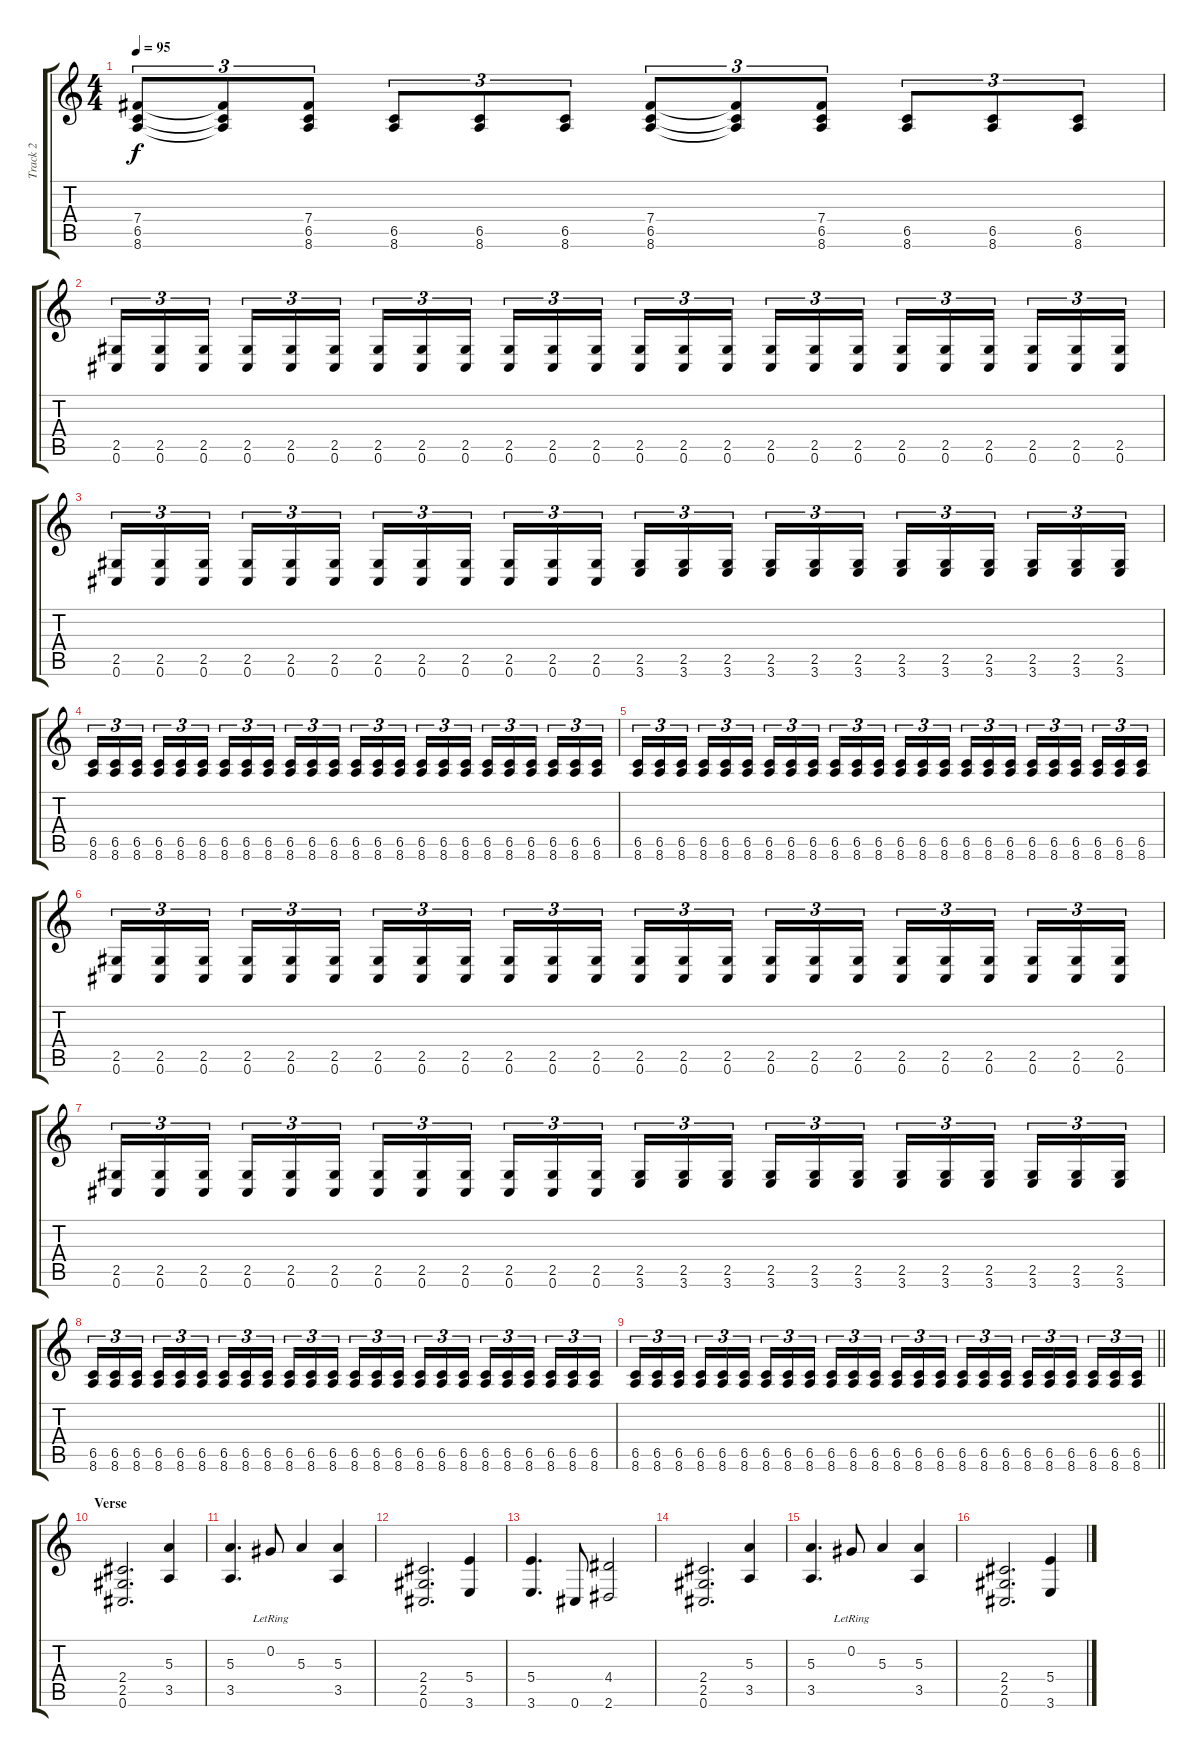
\track ("Track 2" "Track 2") {instrument overdrivenguitar}
\staff {score tabs}
\tuning (Db4 Ab3 E3 B2 Gb2 Db2) {hide}
\ts (4 4)
\tempo 95
\clef g2
\ks c
(7.4 6.5 8.6).8{tu (3 2) dy f} (7.4{t} 6.5{t} 8.6{t}).8{tu (3 2)} (7.4 6.5 8.6).8{tu (3 2)} (6.5 8.6).8{tu (3 2)} (6.5 8.6).8{tu (3 2)} (6.5 8.6).8{tu (3 2)} (7.4 6.5 8.6).8{tu (3 2)} (7.4{t} 6.5{t} 8.6{t}).8{tu (3 2)} (7.4 6.5 8.6).8{tu (3 2)} (6.5 8.6).8{tu (3 2)} (6.5 8.6).8{tu (3 2)} (6.5 8.6).8{tu (3 2)} |
(2.5 0.6).16{tu (3 2)} (2.5 0.6).16{tu (3 2)} (2.5 0.6).16{tu (3 2) beam splitsecondary} (2.5 0.6).16{tu (3 2)} (2.5 0.6).16{tu (3 2)} (2.5 0.6).16{tu (3 2)} (2.5 0.6).16{tu (3 2)} (2.5 0.6).16{tu (3 2)} (2.5 0.6).16{tu (3 2) beam splitsecondary} (2.5 0.6).16{tu (3 2)} (2.5 0.6).16{tu (3 2)} (2.5 0.6).16{tu (3 2)} (2.5 0.6).16{tu (3 2)} (2.5 0.6).16{tu (3 2)} (2.5 0.6).16{tu (3 2) beam splitsecondary} (2.5 0.6).16{tu (3 2)} (2.5 0.6).16{tu (3 2)} (2.5 0.6).16{tu (3 2)} (2.5 0.6).16{tu (3 2)} (2.5 0.6).16{tu (3 2)} (2.5 0.6).16{tu (3 2) beam splitsecondary} (2.5 0.6).16{tu (3 2)} (2.5 0.6).16{tu (3 2)} (2.5 0.6).16{tu (3 2)} |
(2.5 0.6).16{tu (3 2)} (2.5 0.6).16{tu (3 2)} (2.5 0.6).16{tu (3 2) beam splitsecondary} (2.5 0.6).16{tu (3 2)} (2.5 0.6).16{tu (3 2)} (2.5 0.6).16{tu (3 2)} (2.5 0.6).16{tu (3 2)} (2.5 0.6).16{tu (3 2)} (2.5 0.6).16{tu (3 2) beam splitsecondary} (2.5 0.6).16{tu (3 2)} (2.5 0.6).16{tu (3 2)} (2.5 0.6).16{tu (3 2)} (2.5 3.6).16{tu (3 2)} (2.5 3.6).16{tu (3 2)} (2.5 3.6).16{tu (3 2) beam splitsecondary} (2.5 3.6).16{tu (3 2)} (2.5 3.6).16{tu (3 2)} (2.5 3.6).16{tu (3 2)} (2.5 3.6).16{tu (3 2)} (2.5 3.6).16{tu (3 2)} (2.5 3.6).16{tu (3 2) beam splitsecondary} (2.5 3.6).16{tu (3 2)} (2.5 3.6).16{tu (3 2)} (2.5 3.6).16{tu (3 2)} |
(6.5 8.6).16{tu (3 2)} (6.5 8.6).16{tu (3 2)} (6.5 8.6).16{tu (3 2) beam splitsecondary} (6.5 8.6).16{tu (3 2)} (6.5 8.6).16{tu (3 2)} (6.5 8.6).16{tu (3 2)} (6.5 8.6).16{tu (3 2)} (6.5 8.6).16{tu (3 2)} (6.5 8.6).16{tu (3 2) beam splitsecondary} (6.5 8.6).16{tu (3 2)} (6.5 8.6).16{tu (3 2)} (6.5 8.6).16{tu (3 2)} (6.5 8.6).16{tu (3 2)} (6.5 8.6).16{tu (3 2)} (6.5 8.6).16{tu (3 2) beam splitsecondary} (6.5 8.6).16{tu (3 2)} (6.5 8.6).16{tu (3 2)} (6.5 8.6).16{tu (3 2)} (6.5 8.6).16{tu (3 2)} (6.5 8.6).16{tu (3 2)} (6.5 8.6).16{tu (3 2) beam splitsecondary} (6.5 8.6).16{tu (3 2)} (6.5 8.6).16{tu (3 2)} (6.5 8.6).16{tu (3 2)} |
(6.5 8.6).16{tu (3 2)} (6.5 8.6).16{tu (3 2)} (6.5 8.6).16{tu (3 2) beam splitsecondary} (6.5 8.6).16{tu (3 2)} (6.5 8.6).16{tu (3 2)} (6.5 8.6).16{tu (3 2)} (6.5 8.6).16{tu (3 2)} (6.5 8.6).16{tu (3 2)} (6.5 8.6).16{tu (3 2) beam splitsecondary} (6.5 8.6).16{tu (3 2)} (6.5 8.6).16{tu (3 2)} (6.5 8.6).16{tu (3 2)} (6.5 8.6).16{tu (3 2)} (6.5 8.6).16{tu (3 2)} (6.5 8.6).16{tu (3 2) beam splitsecondary} (6.5 8.6).16{tu (3 2)} (6.5 8.6).16{tu (3 2)} (6.5 8.6).16{tu (3 2)} (6.5 8.6).16{tu (3 2)} (6.5 8.6).16{tu (3 2)} (6.5 8.6).16{tu (3 2) beam splitsecondary} (6.5 8.6).16{tu (3 2)} (6.5 8.6).16{tu (3 2)} (6.5 8.6).16{tu (3 2)} |
(2.5 0.6).16{tu (3 2)} (2.5 0.6).16{tu (3 2)} (2.5 0.6).16{tu (3 2) beam splitsecondary} (2.5 0.6).16{tu (3 2)} (2.5 0.6).16{tu (3 2)} (2.5 0.6).16{tu (3 2)} (2.5 0.6).16{tu (3 2)} (2.5 0.6).16{tu (3 2)} (2.5 0.6).16{tu (3 2) beam splitsecondary} (2.5 0.6).16{tu (3 2)} (2.5 0.6).16{tu (3 2)} (2.5 0.6).16{tu (3 2)} (2.5 0.6).16{tu (3 2)} (2.5 0.6).16{tu (3 2)} (2.5 0.6).16{tu (3 2) beam splitsecondary} (2.5 0.6).16{tu (3 2)} (2.5 0.6).16{tu (3 2)} (2.5 0.6).16{tu (3 2)} (2.5 0.6).16{tu (3 2)} (2.5 0.6).16{tu (3 2)} (2.5 0.6).16{tu (3 2) beam splitsecondary} (2.5 0.6).16{tu (3 2)} (2.5 0.6).16{tu (3 2)} (2.5 0.6).16{tu (3 2)} |
(2.5 0.6).16{tu (3 2)} (2.5 0.6).16{tu (3 2)} (2.5 0.6).16{tu (3 2) beam splitsecondary} (2.5 0.6).16{tu (3 2)} (2.5 0.6).16{tu (3 2)} (2.5 0.6).16{tu (3 2)} (2.5 0.6).16{tu (3 2)} (2.5 0.6).16{tu (3 2)} (2.5 0.6).16{tu (3 2) beam splitsecondary} (2.5 0.6).16{tu (3 2)} (2.5 0.6).16{tu (3 2)} (2.5 0.6).16{tu (3 2)} (2.5 3.6).16{tu (3 2)} (2.5 3.6).16{tu (3 2)} (2.5 3.6).16{tu (3 2) beam splitsecondary} (2.5 3.6).16{tu (3 2)} (2.5 3.6).16{tu (3 2)} (2.5 3.6).16{tu (3 2)} (2.5 3.6).16{tu (3 2)} (2.5 3.6).16{tu (3 2)} (2.5 3.6).16{tu (3 2) beam splitsecondary} (2.5 3.6).16{tu (3 2)} (2.5 3.6).16{tu (3 2)} (2.5 3.6).16{tu (3 2)} |
(6.5 8.6).16{tu (3 2)} (6.5 8.6).16{tu (3 2)} (6.5 8.6).16{tu (3 2) beam splitsecondary} (6.5 8.6).16{tu (3 2)} (6.5 8.6).16{tu (3 2)} (6.5 8.6).16{tu (3 2)} (6.5 8.6).16{tu (3 2)} (6.5 8.6).16{tu (3 2)} (6.5 8.6).16{tu (3 2) beam splitsecondary} (6.5 8.6).16{tu (3 2)} (6.5 8.6).16{tu (3 2)} (6.5 8.6).16{tu (3 2)} (6.5 8.6).16{tu (3 2)} (6.5 8.6).16{tu (3 2)} (6.5 8.6).16{tu (3 2) beam splitsecondary} (6.5 8.6).16{tu (3 2)} (6.5 8.6).16{tu (3 2)} (6.5 8.6).16{tu (3 2)} (6.5 8.6).16{tu (3 2)} (6.5 8.6).16{tu (3 2)} (6.5 8.6).16{tu (3 2) beam splitsecondary} (6.5 8.6).16{tu (3 2)} (6.5 8.6).16{tu (3 2)} (6.5 8.6).16{tu (3 2)} |
\barLineRight lightlight
(6.5 8.6).16{tu (3 2)} (6.5 8.6).16{tu (3 2)} (6.5 8.6).16{tu (3 2) beam splitsecondary} (6.5 8.6).16{tu (3 2)} (6.5 8.6).16{tu (3 2)} (6.5 8.6).16{tu (3 2)} (6.5 8.6).16{tu (3 2)} (6.5 8.6).16{tu (3 2)} (6.5 8.6).16{tu (3 2) beam splitsecondary} (6.5 8.6).16{tu (3 2)} (6.5 8.6).16{tu (3 2)} (6.5 8.6).16{tu (3 2)} (6.5 8.6).16{tu (3 2)} (6.5 8.6).16{tu (3 2)} (6.5 8.6).16{tu (3 2) beam splitsecondary} (6.5 8.6).16{tu (3 2)} (6.5 8.6).16{tu (3 2)} (6.5 8.6).16{tu (3 2)} (6.5 8.6).16{tu (3 2)} (6.5 8.6).16{tu (3 2)} (6.5 8.6).16{tu (3 2) beam splitsecondary} (6.5 8.6).16{tu (3 2)} (6.5 8.6).16{tu (3 2)} (6.5 8.6).16{tu (3 2)} |
\section ("" "Verse")
(2.4 2.5 0.6).2{d} (5.3 3.5).4 |
(5.3 3.5).4{d} 0.2{lr}.8 5.3.4 (5.3 3.5).4 |
(2.4 2.5 0.6).2{d} (5.4 3.6).4 |
(5.4 3.6).4{d} 0.6.8 (4.4 2.6).2 |
(2.4 2.5 0.6).2{d} (5.3 3.5).4 |
(5.3 3.5).4{d} 0.2{lr}.8 5.3.4 (5.3 3.5).4 |
(2.4 2.5 0.6).2{d} (5.4 3.6).4
